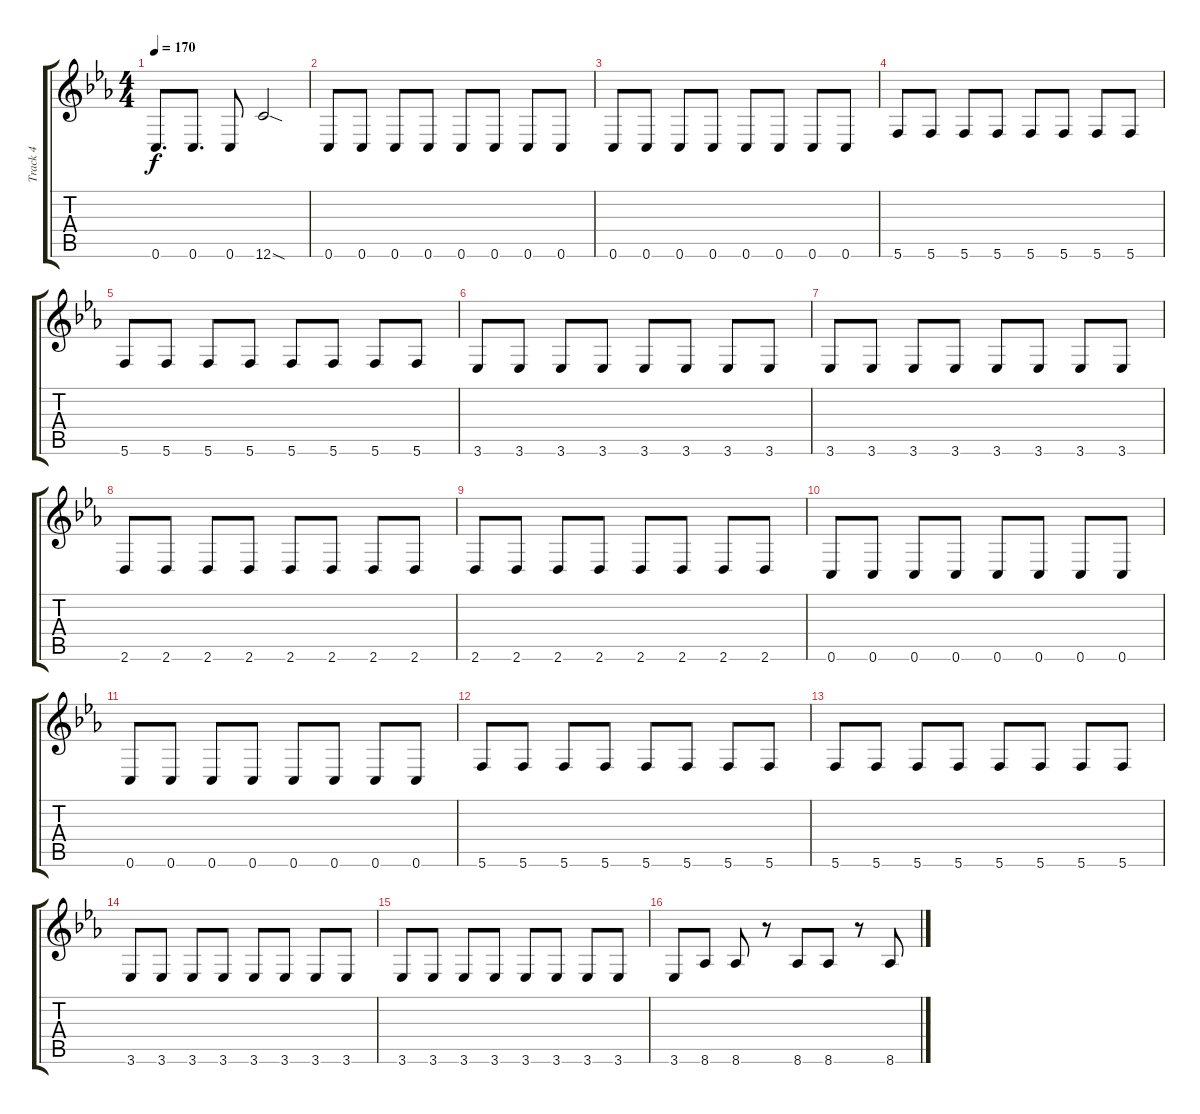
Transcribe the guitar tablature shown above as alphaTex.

\track ("Track 4" "Track 4") {instrument electricbassfinger}
\staff {score tabs}
\tuning (D4 A3 F3 C3 G2 C2) {hide}
\ts (4 4)
\tempo 170
\clef g2
\ks cminor
0.6.8{d dy f} 0.6.8{d} 0.6.8 12.6{sod}.2 |
0.6.8 0.6.8 0.6.8 0.6.8 0.6.8 0.6.8 0.6.8 0.6.8 |
0.6.8 0.6.8 0.6.8 0.6.8 0.6.8 0.6.8 0.6.8 0.6.8 |
5.6.8 5.6.8 5.6.8 5.6.8 5.6.8 5.6.8 5.6.8 5.6.8 |
5.6.8 5.6.8 5.6.8 5.6.8 5.6.8 5.6.8 5.6.8 5.6.8 |
3.6.8 3.6.8 3.6.8 3.6.8 3.6.8 3.6.8 3.6.8 3.6.8 |
3.6.8 3.6.8 3.6.8 3.6.8 3.6.8 3.6.8 3.6.8 3.6.8 |
2.6.8 2.6.8 2.6.8 2.6.8 2.6.8 2.6.8 2.6.8 2.6.8 |
2.6.8 2.6.8 2.6.8 2.6.8 2.6.8 2.6.8 2.6.8 2.6.8 |
0.6.8 0.6.8 0.6.8 0.6.8 0.6.8 0.6.8 0.6.8 0.6.8 |
0.6.8 0.6.8 0.6.8 0.6.8 0.6.8 0.6.8 0.6.8 0.6.8 |
5.6.8 5.6.8 5.6.8 5.6.8 5.6.8 5.6.8 5.6.8 5.6.8 |
5.6.8 5.6.8 5.6.8 5.6.8 5.6.8 5.6.8 5.6.8 5.6.8 |
3.6.8 3.6.8 3.6.8 3.6.8 3.6.8 3.6.8 3.6.8 3.6.8 |
3.6.8 3.6.8 3.6.8 3.6.8 3.6.8 3.6.8 3.6.8 3.6.8 |
3.6.8 8.6.8 8.6.8 r.8 8.6.8 8.6.8 r.8 8.6.8
